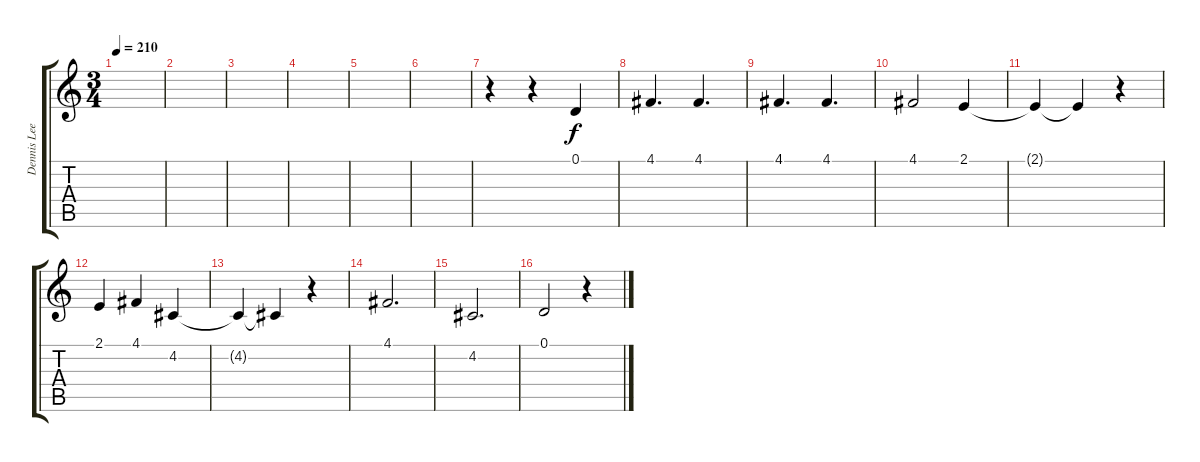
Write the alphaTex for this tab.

\track ("Dennis Lee - Vocals" "Dennis Lee") {instrument altosax}
\staff {score tabs}
\tuning (D4 A3 F3 C3 G2 D2) {hide}
\ts (3 4)
\tempo 210
\clef g2
\ks c
|
|
|
|
|
|
r.4 r.4 0.1.4 |
4.1.4{d} 4.1.4{d} |
4.1.4{d} 4.1.4{d} |
4.1.2 2.1.4 |
2.1{t}.4 2.1{t}.4 r.4 |
2.1.4 4.1.4 4.2.4 |
4.2{t}.4 4.2{t}.4 r.4 |
4.1.2{d} |
4.2.2{d} |
0.1.2 r.4
